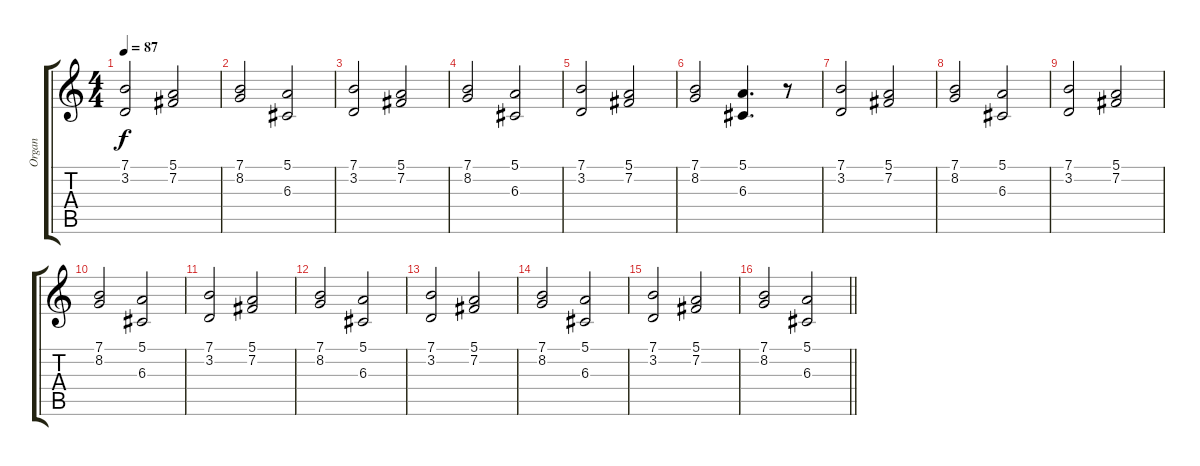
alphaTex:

\track ("Organ" "Organ") {instrument churchorgan}
\staff {score tabs}
\tuning (E4 B3 G3 D3 A2 E2) {hide}
\ts (4 4)
\tempo 87
\clef g2
\ks c
(7.1 3.2).2{dy f} (5.1 7.2).2 |
(7.1 8.2).2 (5.1 6.3).2 |
(7.1 3.2).2 (5.1 7.2).2 |
(7.1 8.2).2 (5.1 6.3).2 |
(7.1 3.2).2 (5.1 7.2).2 |
(7.1 8.2).2 (5.1 6.3).4{d} r.8 |
(7.1 3.2).2 (5.1 7.2).2 |
(7.1 8.2).2 (5.1 6.3).2 |
(7.1 3.2).2 (5.1 7.2).2 |
(7.1 8.2).2 (5.1 6.3).2 |
(7.1 3.2).2 (5.1 7.2).2 |
(7.1 8.2).2 (5.1 6.3).2 |
(7.1 3.2).2 (5.1 7.2).2 |
(7.1 8.2).2 (5.1 6.3).2 |
(7.1 3.2).2 (5.1 7.2).2 |
\barLineRight lightlight
(7.1 8.2).2 (5.1 6.3).2
